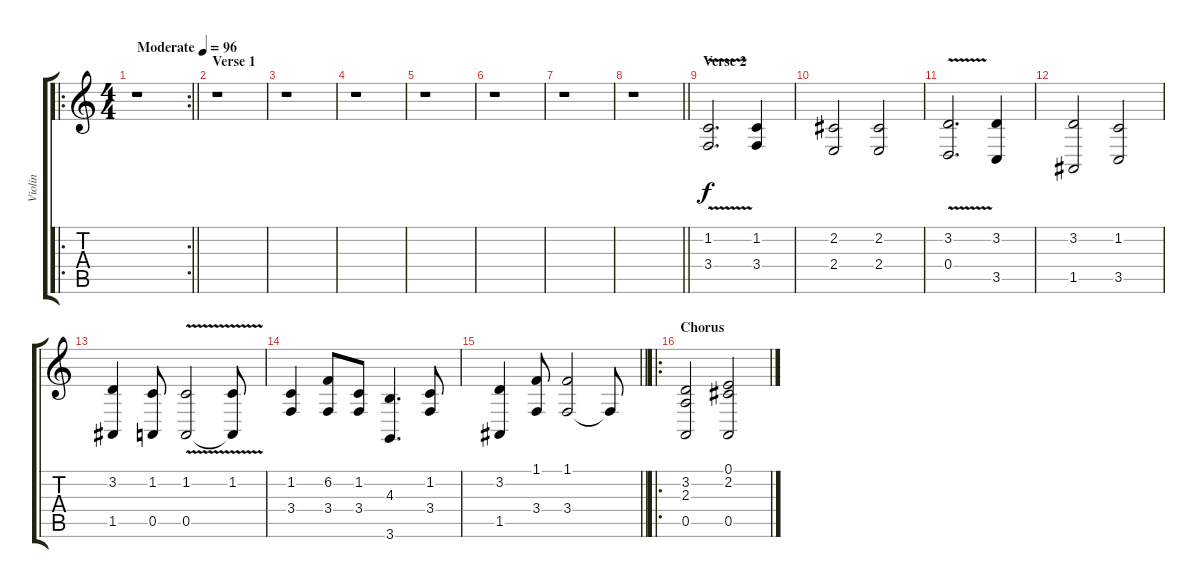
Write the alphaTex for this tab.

\track ("Violin" "Violin") {instrument violin}
\staff {score tabs}
\tuning (E4 B3 G3 D3 A2 E2) {hide}
\ro
\rc 2
\ts (4 4)
\tempo (96 "Moderate")
\clef g2
\barLineRight lightlight
\ks c
r.1{dy f instrument violin} |
\section ("" "Verse 1")
r.1 |
r.1 |
r.1 |
r.1 |
r.1 |
r.1 |
\barLineRight lightlight
r.1 |
\section ("" "Verse 2")
(1.2 3.4{v}).2{d} (1.2 3.4).4 |
(2.2 2.4).2 (2.2 2.4).2 |
(3.2 0.4{v}).2{d} (3.2 3.5).4 |
(3.2 1.5).2 (1.2 3.5).2 |
(3.2 1.5).4 (1.2 0.5).8 (1.2 0.5{v}).2 (1.2 0.5{t}).8 |
(1.2 3.4).4 (6.2 3.4).8 (1.2 3.4).8 (4.3 3.6).4{d} (1.2 3.4).8 |
\barLineRight lightlight
(3.2 1.5).4 (1.1 3.4).8 (1.1 3.4).2 3.4{t}.8 |
\ro
\section ("" "Chorus")
(3.2 2.3 0.5).2 (0.1 2.2 0.5).2
